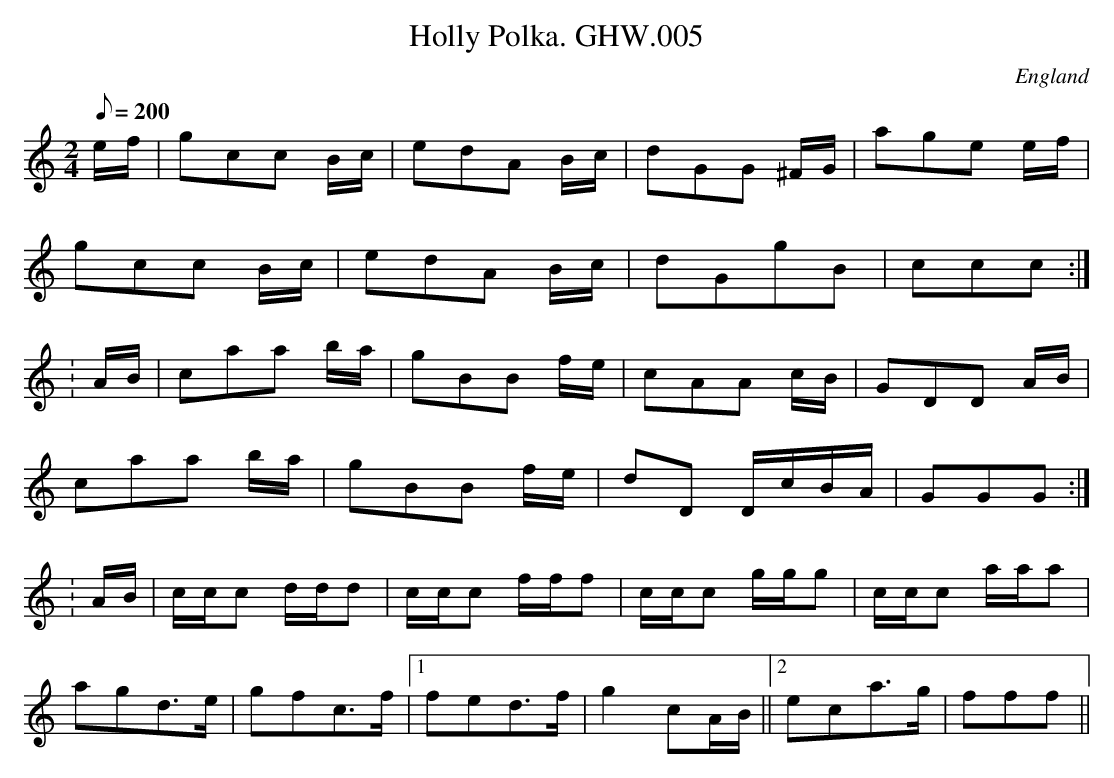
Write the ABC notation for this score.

X:1
T:Holly Polka. GHW.005
M:2/4
L:1/8
Q:200
O:England
K:C
e/f/|gcc B/c/|edA B/c/|dGG ^F/G/|age e/f/|!
gcc B/c/|edA B/c/2|dGgB| ccc:|!
:A/B/|caa b/a/|gBB f/e/|cAA c/B/|GDD A/B/|!
caa b/a/|gBB f/e/|dD D/c/B/A/|GGG:|!
:A/B/|c/c/c d/d/d|c/c/c f/f/f|c/c/c g/g/g|c/c/c a/a/a|!
agd>e|gfc>f|1 fed>f|g2 cA/B/||2eca>g|fff||
